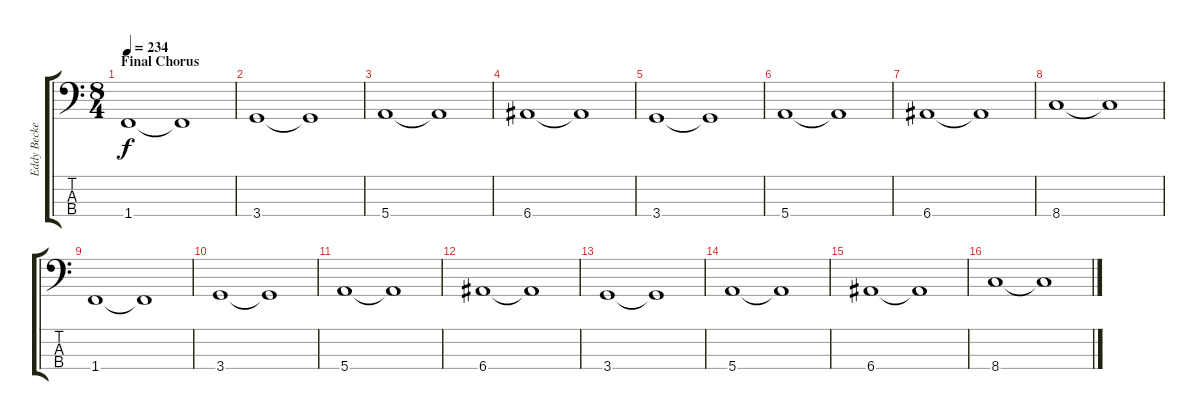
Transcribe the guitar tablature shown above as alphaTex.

\track ("Eddy Beckenridge" "Eddy Becke") {instrument electricbassfinger}
\staff {score tabs}
\tuning (G2 D2 A1 E1) {hide}
\ts (8 4)
\section ("" "Final Chorus")
\tempo 234
\clef f4
\ks c
1.4.1{dy f} 1.4{t}.1 |
3.4.1 3.4{t}.1 |
5.4.1 5.4{t}.1 |
6.4.1 6.4{t}.1 |
3.4.1 3.4{t}.1 |
5.4.1 5.4{t}.1 |
6.4.1 6.4{t}.1 |
8.4.1 8.4{t}.1 |
1.4.1 1.4{t}.1 |
3.4.1 3.4{t}.1 |
5.4.1 5.4{t}.1 |
6.4.1 6.4{t}.1 |
3.4.1 3.4{t}.1 |
5.4.1 5.4{t}.1 |
6.4.1 6.4{t}.1 |
8.4.1 8.4{t}.1
